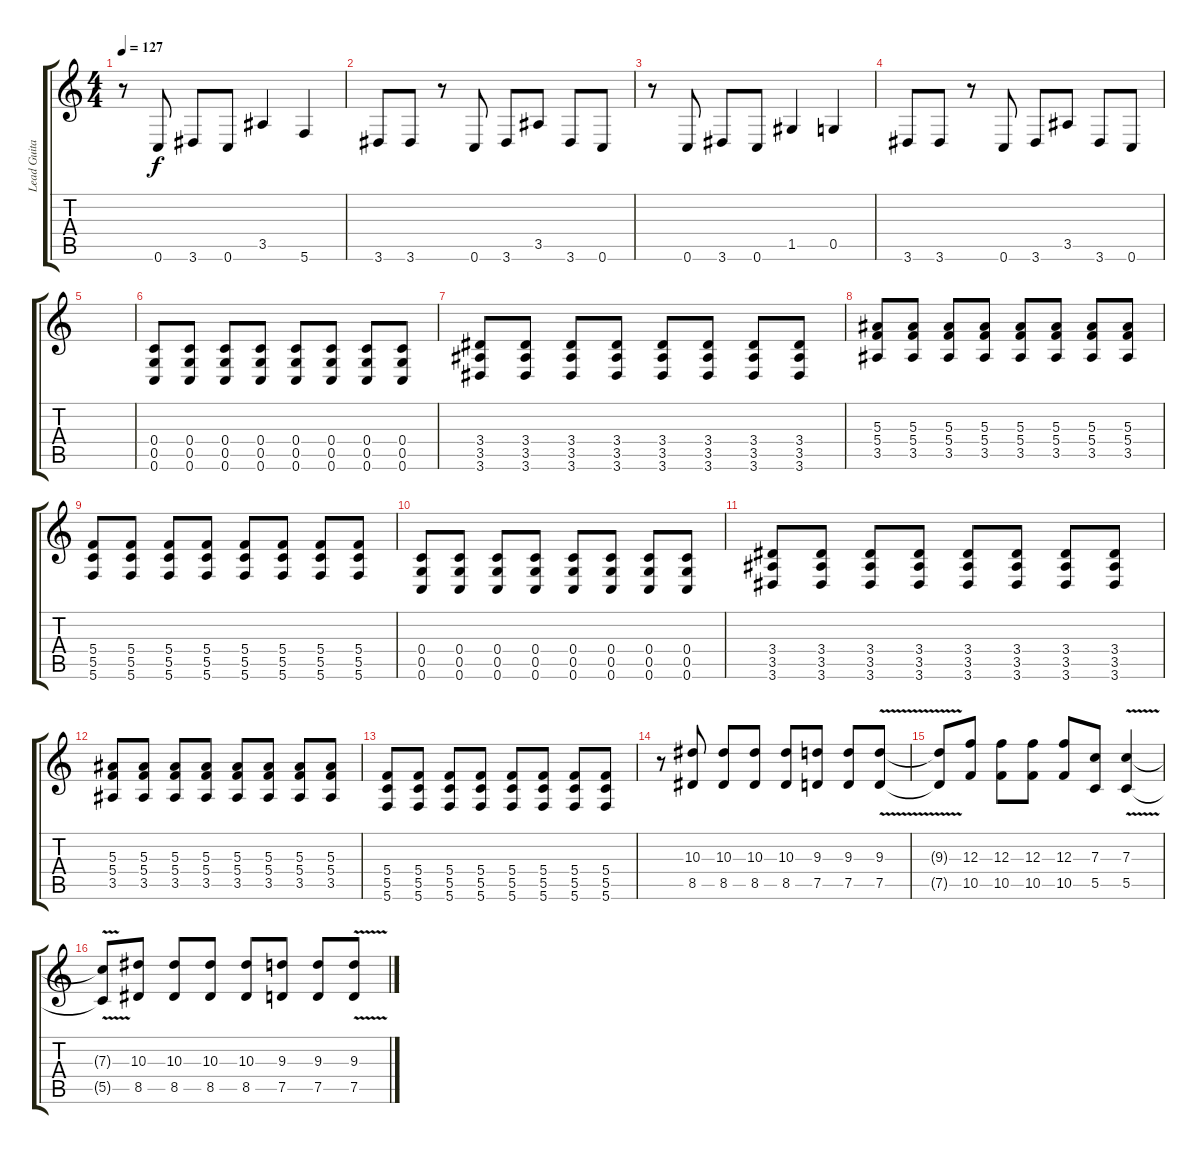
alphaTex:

\track ("Lead Guitar" "Lead Guita") {instrument distortionguitar}
\staff {score tabs}
\tuning (D4 A3 F3 C3 G2 C2) {hide}
\ts (4 4)
\tempo 127
\clef g2
\ks c
r.8{dy f} 0.6.8 3.6.8 0.6.8 3.5.4 5.6.4 |
3.6.8 3.6.8 r.8 0.6.8 3.6.8 3.5.8 3.6.8 0.6.8 |
r.8 0.6.8 3.6.8 0.6.8 1.5.4 0.5.4 |
3.6.8 3.6.8 r.8 0.6.8 3.6.8 3.5.8 3.6.8 0.6.8 |
|
(0.4 0.5 0.6).8 (0.4 0.5 0.6).8 (0.4 0.5 0.6).8 (0.4 0.5 0.6).8 (0.4 0.5 0.6).8 (0.4 0.5 0.6).8 (0.4 0.5 0.6).8 (0.4 0.5 0.6).8 |
(3.4 3.5 3.6).8 (3.4 3.5 3.6).8 (3.4 3.5 3.6).8 (3.4 3.5 3.6).8 (3.4 3.5 3.6).8 (3.4 3.5 3.6).8 (3.4 3.5 3.6).8 (3.4 3.5 3.6).8 |
(5.3 5.4 3.5).8 (5.3 5.4 3.5).8 (5.3 5.4 3.5).8 (5.3 5.4 3.5).8 (5.3 5.4 3.5).8 (5.3 5.4 3.5).8 (5.3 5.4 3.5).8 (5.3 5.4 3.5).8 |
(5.4 5.5 5.6).8 (5.4 5.5 5.6).8 (5.4 5.5 5.6).8 (5.4 5.5 5.6).8 (5.4 5.5 5.6).8 (5.4 5.5 5.6).8 (5.4 5.5 5.6).8 (5.4 5.5 5.6).8 |
(0.4 0.5 0.6).8 (0.4 0.5 0.6).8 (0.4 0.5 0.6).8 (0.4 0.5 0.6).8 (0.4 0.5 0.6).8 (0.4 0.5 0.6).8 (0.4 0.5 0.6).8 (0.4 0.5 0.6).8 |
(3.4 3.5 3.6).8 (3.4 3.5 3.6).8 (3.4 3.5 3.6).8 (3.4 3.5 3.6).8 (3.4 3.5 3.6).8 (3.4 3.5 3.6).8 (3.4 3.5 3.6).8 (3.4 3.5 3.6).8 |
(5.3 5.4 3.5).8 (5.3 5.4 3.5).8 (5.3 5.4 3.5).8 (5.3 5.4 3.5).8 (5.3 5.4 3.5).8 (5.3 5.4 3.5).8 (5.3 5.4 3.5).8 (5.3 5.4 3.5).8 |
(5.4 5.5 5.6).8 (5.4 5.5 5.6).8 (5.4 5.5 5.6).8 (5.4 5.5 5.6).8 (5.4 5.5 5.6).8 (5.4 5.5 5.6).8 (5.4 5.5 5.6).8 (5.4 5.5 5.6).8 |
r.8 (10.3 8.5).8 (10.3 8.5).8 (10.3 8.5).8 (10.3 8.5).8 (9.3 7.5).8 (9.3 7.5).8 (9.3{v} 7.5{v}).8 |
(9.3{t} 7.5{t}).8 (12.3 10.5).8 (12.3 10.5).8 (12.3 10.5).8 (12.3 10.5).8 (7.3 5.5).8 (7.3{v} 5.5{v}).4 |
(7.3{t} 5.5{t}).8 (10.3 8.5).8 (10.3 8.5).8 (10.3 8.5).8 (10.3 8.5).8 (9.3 7.5).8 (9.3 7.5).8 (9.3{v} 7.5{v}).8
